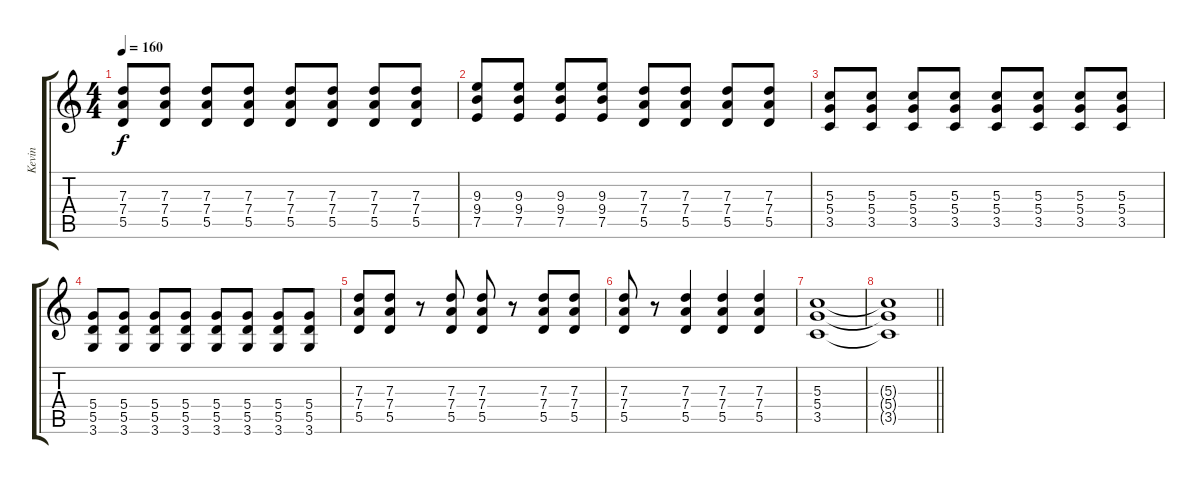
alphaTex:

\track ("Kevin" "Kevin") {instrument overdrivenguitar}
\staff {score tabs}
\tuning (E4 B3 G3 D3 A2 E2) {hide}
\ts (4 4)
\tempo 160
\clef g2
\ks c
(7.3 7.4 5.5).8{dy f} (7.3 7.4 5.5).8 (7.3 7.4 5.5).8 (7.3 7.4 5.5).8 (7.3 7.4 5.5).8 (7.3 7.4 5.5).8 (7.3 7.4 5.5).8 (7.3 7.4 5.5).8 |
(9.3 9.4 7.5).8 (9.3 9.4 7.5).8 (9.3 9.4 7.5).8 (9.3 9.4 7.5).8 (7.3 7.4 5.5).8 (7.3 7.4 5.5).8 (7.3 7.4 5.5).8 (7.3 7.4 5.5).8 |
(5.3 5.4 3.5).8 (5.3 5.4 3.5).8 (5.3 5.4 3.5).8 (5.3 5.4 3.5).8 (5.3 5.4 3.5).8 (5.3 5.4 3.5).8 (5.3 5.4 3.5).8 (5.3 5.4 3.5).8 |
(5.4 5.5 3.6).8 (5.4 5.5 3.6).8 (5.4 5.5 3.6).8 (5.4 5.5 3.6).8 (5.4 5.5 3.6).8 (5.4 5.5 3.6).8 (5.4 5.5 3.6).8 (5.4 5.5 3.6).8 |
(7.3 7.4 5.5).8 (7.3 7.4 5.5).8 r.8 (7.3 7.4 5.5).8 (7.3 7.4 5.5).8 r.8 (7.3 7.4 5.5).8 (7.3 7.4 5.5).8 |
(7.3 7.4 5.5).8 r.8 (7.3 7.4 5.5).4 (7.3 7.4 5.5).4 (7.3 7.4 5.5).4 |
(5.3 5.4 3.5).1 |
\barLineRight lightlight
(5.3{t} 5.4{t} 3.5{t}).1
